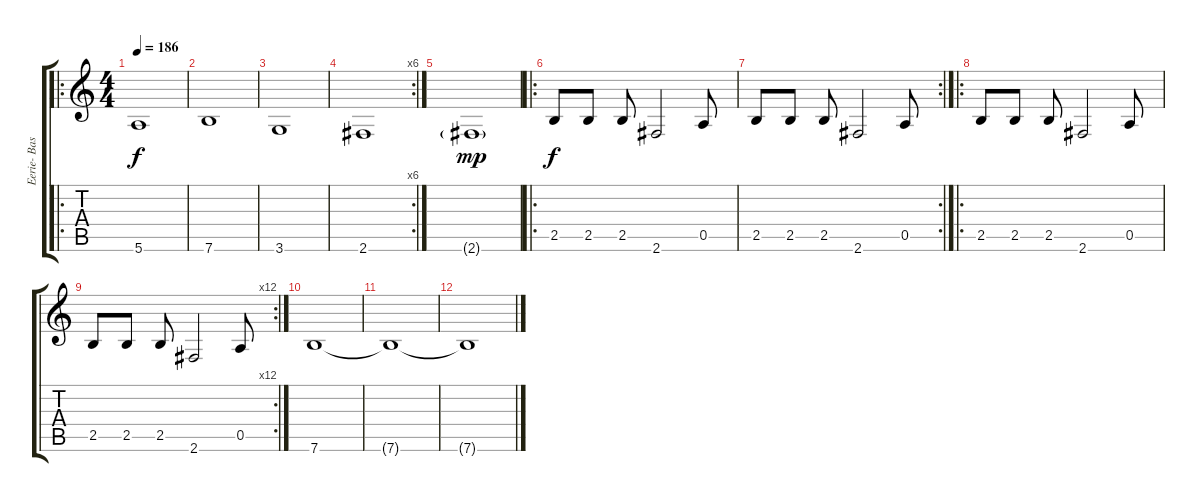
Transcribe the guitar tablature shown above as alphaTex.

\track ("Eerie- Bass" "Eerie- Bas") {instrument electricbasspick}
\staff {score tabs}
\tuning (E4 B3 G3 D3 A2 E2) {hide}
\ro
\ts (4 4)
\tempo 186
\clef g2
\ks c
5.6.1{dy f} |
7.6.1 |
3.6.1 |
\rc 6
2.6.1 |
2.6{g}.1{dy mp} |
\ro
2.5.8{dy f} 2.5.8 2.5.8 2.6.2 0.5.8 |
\rc 2
2.5.8 2.5.8 2.5.8 2.6.2 0.5.8 |
\ro
2.5.8 2.5.8 2.5.8 2.6.2 0.5.8 |
\rc 12
2.5.8 2.5.8 2.5.8 2.6.2 0.5.8 |
7.6.1 |
7.6{t}.1 |
7.6{t}.1
